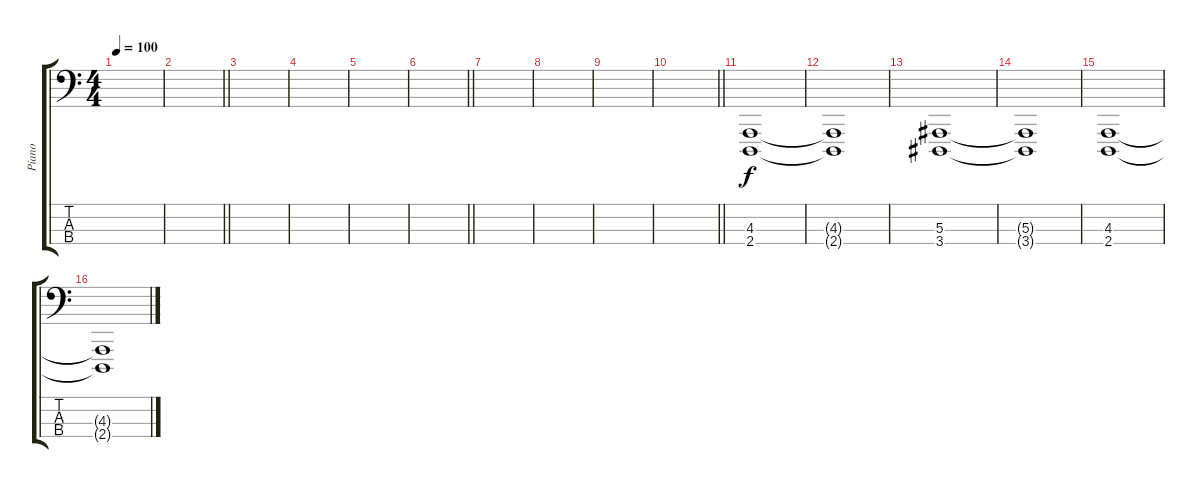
\track ("Piano" "Piano") {instrument acousticgrandpiano}
\staff {score tabs}
\tuning (Eb2 Bb1 F1 C1) {hide}
\ts (4 4)
\tempo 100
\clef f4
\ks c
|
\barLineRight lightlight
|
|
|
|
\barLineRight lightlight
|
|
|
|
\barLineRight lightlight
|
(4.3 2.4).1 |
(4.3{t} 2.4{t}).1 |
(5.3 3.4).1 |
(5.3{t} 3.4{t}).1 |
(4.3 2.4).1 |
(4.3{t} 2.4{t}).1
